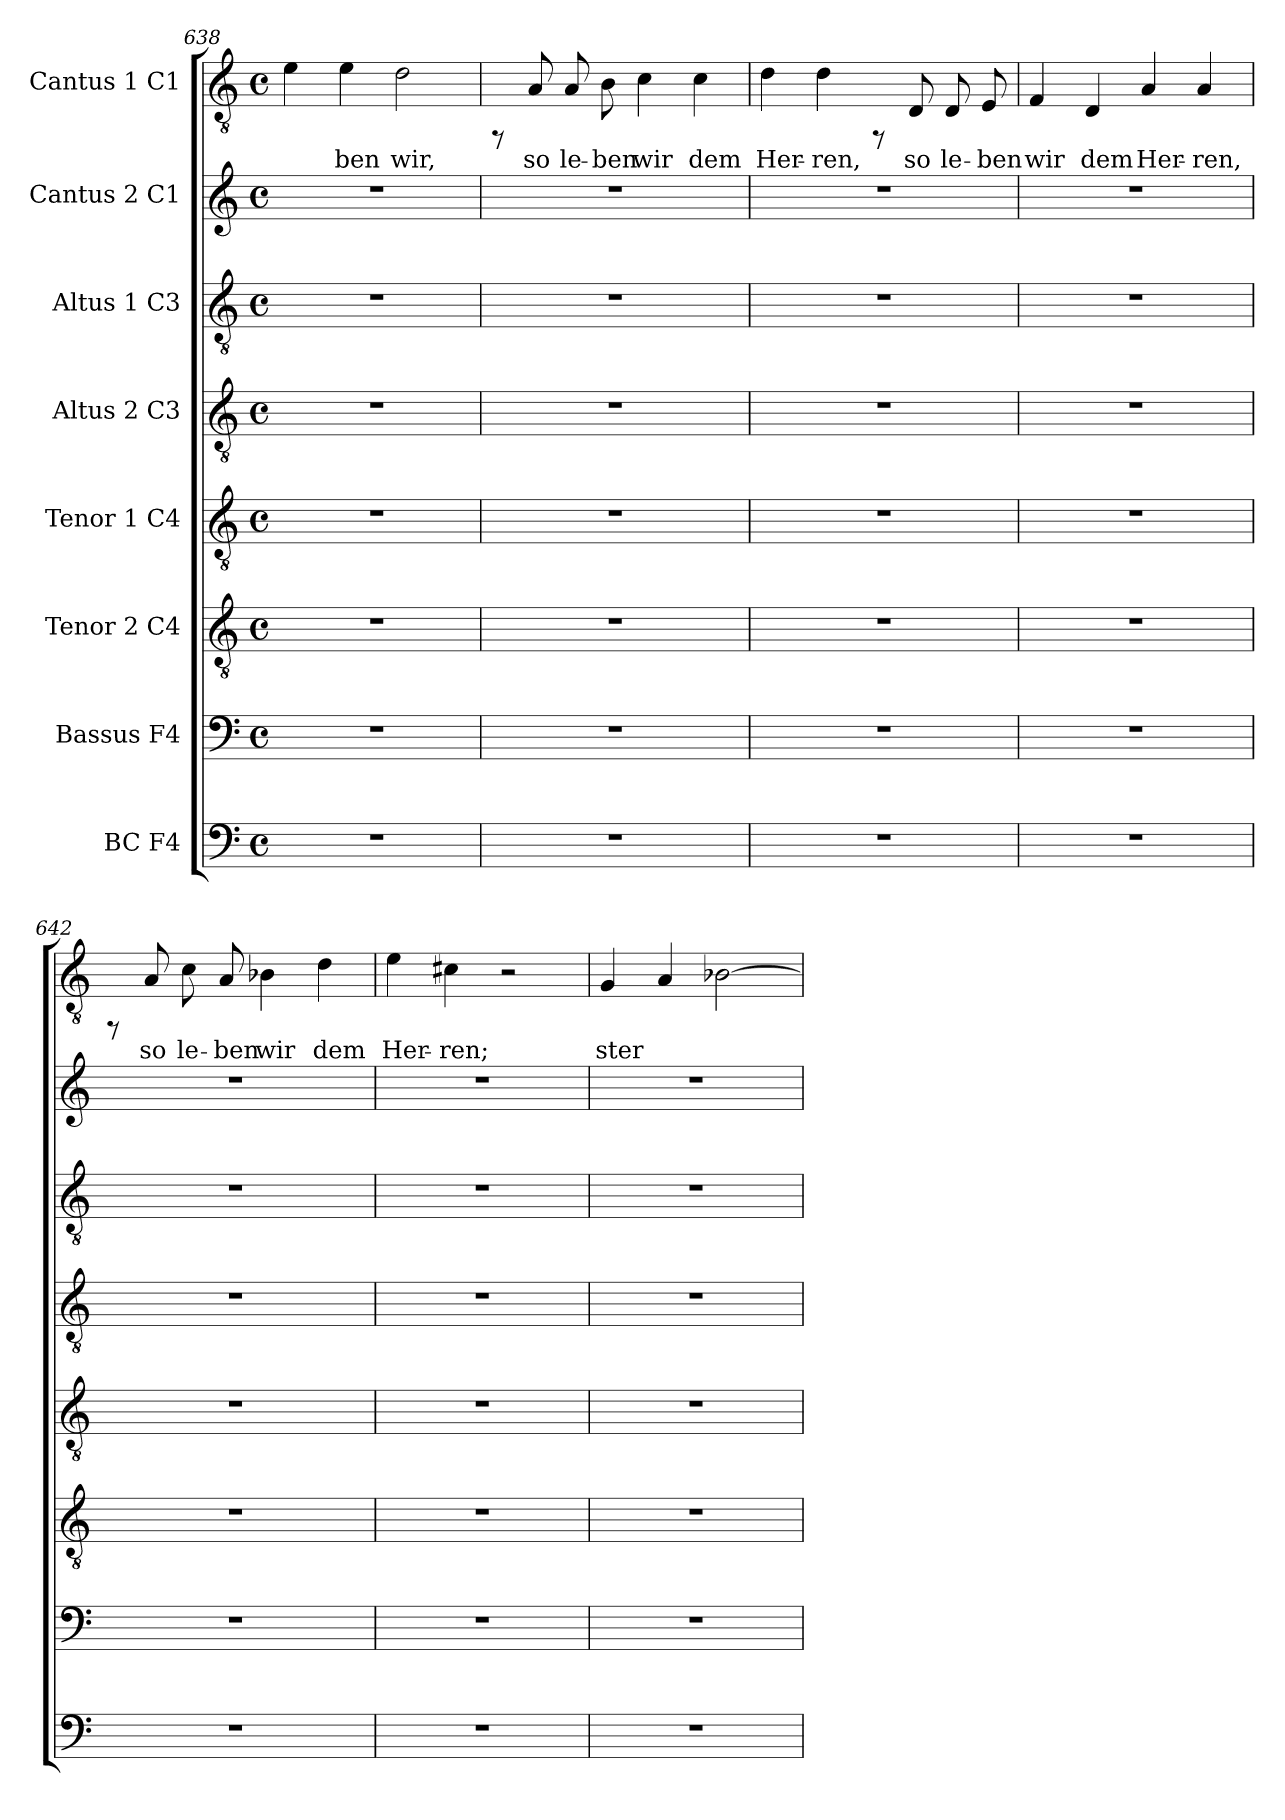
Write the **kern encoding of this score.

**kern	**kern	**kern	**kern	**kern	**kern	**kern	**kern	**text
*part8	*part7	*part6	*part5	*part4	*part3	*part2	*part1	*part1
*staff8	*staff7	*staff6	*staff5	*staff4	*staff3	*staff2	*staff1	*staff1
*I"BC  F4	*I"Bassus  F4	*I"Tenor 2  C4	*I"Tenor 1  C4	*I"Altus 2  C3	*I"Altus 1  C3	*I"Cantus 2  C1	*I"Cantus 1  C1	*
*clefF4	*clefF4	*clefGv2	*clefGv2	*clefGv2	*clefGv2	*clefG2	*clefGv2	*
*k[]	*k[]	*k[]	*k[]	*k[]	*k[]	*k[]	*k[]	*
*C:	*C:	*C:	*C:	*C:	*C:	*C:	*C:	*
*M4/4	*M4/4	*M4/4	*M4/4	*M4/4	*M4/4	*M4/4	*M4/4	*
*met(c)	*met(c)	*met(c)	*met(c)	*met(c)	*met(c)	*met(c)	*met(c)	*
=638	=638	=638	=638	=638	=638	=638	=638	=638
!	!	!	!	!	!	!	!	!LO:LY:b:cj
1r	1r	1r	1r	1r	1r	1r	4e\	--
!	!	!	!	!	!	!	!	!LO:LY:b:cj
.	.	.	.	.	.	.	4e\	-ben
!	!	!	!	!	!	!	!	!LO:LY:b:cj
.	.	.	.	.	.	.	2d\	wir,
=639	=639	=639	=639	=639	=639	=639	=639	=639
1r	1r	1r	1r	1r	1r	1r	8rFF	.
!	!	!	!	!	!	!	!	!LO:LY:b:cj
.	.	.	.	.	.	.	8A/	so
!	!	!	!	!	!	!	!	!LO:LY:b:cj
.	.	.	.	.	.	.	8A/	le-
!	!	!	!	!	!	!	!	!LO:LY:b:cj
.	.	.	.	.	.	.	8B\	-ben
!	!	!	!	!	!	!	!	!LO:LY:b:cj
.	.	.	.	.	.	.	4c\	wir
!	!	!	!	!	!	!	!	!LO:LY:b:cj
.	.	.	.	.	.	.	4c\	dem
=640	=640	=640	=640	=640	=640	=640	=640	=640
!	!	!	!	!	!	!	!	!LO:LY:b:cj
1r	1r	1r	1r	1r	1r	1r	4d\	Her-
!	!	!	!	!	!	!	!	!LO:LY:b:cj
.	.	.	.	.	.	.	4d\	-ren,
.	.	.	.	.	.	.	8rFF	.
!	!	!	!	!	!	!	!	!LO:LY:b:cj
.	.	.	.	.	.	.	8D/	so
!	!	!	!	!	!	!	!	!LO:LY:b:cj
.	.	.	.	.	.	.	8D/	le-
!	!	!	!	!	!	!	!	!LO:LY:b:cj
.	.	.	.	.	.	.	8E/	-ben
=641	=641	=641	=641	=641	=641	=641	=641	=641
!	!	!	!	!	!	!	!	!LO:LY:b:cj
1r	1r	1r	1r	1r	1r	1r	4F/	wir
!	!	!	!	!	!	!	!	!LO:LY:b:cj
.	.	.	.	.	.	.	4D/	dem
!	!	!	!	!	!	!	!	!LO:LY:b:cj
.	.	.	.	.	.	.	4A/	Her-
!	!	!	!	!	!	!	!	!LO:LY:b:cj
.	.	.	.	.	.	.	4A/	-ren,
!!LO:LB:g=z
=642	=642	=642	=642	=642	=642	=642	=642	=642
1r	1r	1r	1r	1r	1r	1r	8rFF	.
!	!	!	!	!	!	!	!	!LO:LY:b:cj
.	.	.	.	.	.	.	8A/	so
!	!	!	!	!	!	!	!	!LO:LY:b:cj
.	.	.	.	.	.	.	8c\	le-
!	!	!	!	!	!	!	!	!LO:LY:b:cj
.	.	.	.	.	.	.	8A/	-ben
!	!	!	!	!	!	!	!	!LO:LY:b:cj
.	.	.	.	.	.	.	4B-X\	wir
!	!	!	!	!	!	!	!	!LO:LY:b:cj
.	.	.	.	.	.	.	4d\	dem
=643	=643	=643	=643	=643	=643	=643	=643	=643
!	!	!	!	!	!	!	!	!LO:LY:b:cj
1r	1r	1r	1r	1r	1r	1r	4e\	Her-
!	!	!	!	!	!	!	!	!LO:LY:b:cj
.	.	.	.	.	.	.	4c#X\	-ren;
.	.	.	.	.	.	.	2r	.
=644	=644	=644	=644	=644	=644	=644	=644	=644
!	!	!	!	!	!	!	!	!LO:LY:b:cj
1r	1r	1r	1r	1r	1r	1r	4G/	ster-
!	!	!	!	!	!	!	!	!LO:LY:b:cj
.	.	.	.	.	.	.	4A/	--
!	!	!	!	!	!	!	!	!LO:LY:b:cj
.	.	.	.	.	.	.	[>2B-X\	--
=	=	=	=	=	=	=	=	=
*-	*-	*-	*-	*-	*-	*-	*-	*-
